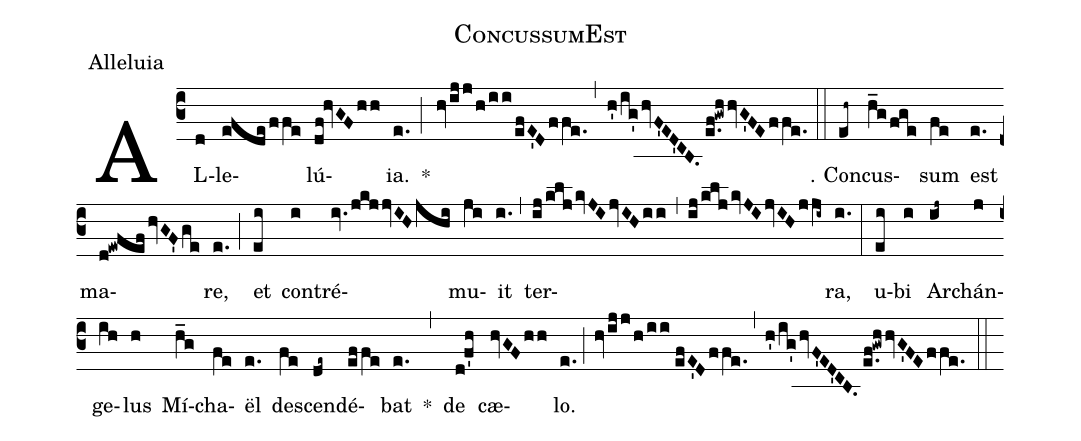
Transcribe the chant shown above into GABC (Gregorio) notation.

name:ConcussumEst;
office-part:Alleluia;
%%
(c3) AL(d)le(efde!/ffe)lú(df!hvGFhh)ia.(e.) *(;)
(hvijj!/h!/ii!/efE'Dffe.,h'!/ig'hvF'ED'CB.//e.f!gwhhvG'FEffe.) (::)

℣. Con(eh~)cus(h_g!/fge)sum(fe) est(e.) ma(d!ewfefhvGF'ge)re,(e.) (;)
et(ei) con(i)tré(iv.jkjjvIHjhi)mu(ji)it(i.) (,)
ter(ij!/kljkvJIjvIHii,ij!/kljkvJIjvIHjji~)ra,(i.) (:)
u(ei)bi(i) Arch(ij~)án(j)ge(ih)lus(h) Mí(h_g)cha(fe)ël(e.) de(fe)scen(de~)dé(effe)bat(e.) *(,)
de(d!f'h) cæ(hvGFhh)lo.(e.;hvijj!/h!/ii!//efE'Dffe.,h'!/ig'hvF'ED'CB.//e.f!gwhhvG'FEffe.) (::)
